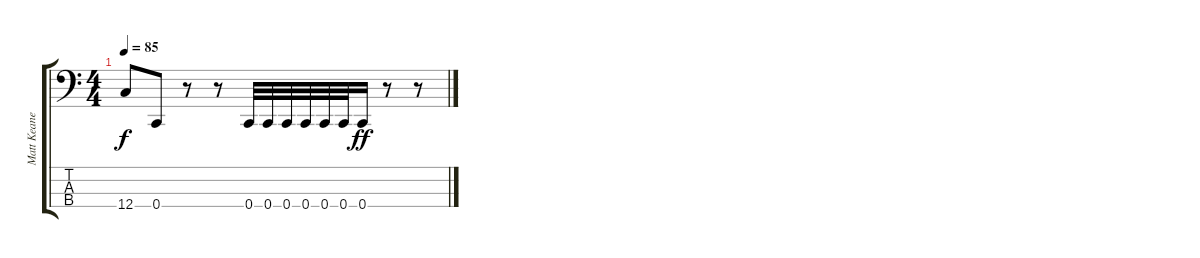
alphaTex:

\track ("Matt Keane" "Matt Keane") {instrument electricbassfinger}
\staff {score tabs}
\tuning (F2 C2 G1 C1) {hide}
\ts (4 4)
\tempo 85
\clef f4
\ks c
12.4.8{dy f} 0.4.8 r.8 r.8 0.4.32 0.4.32 0.4.32 0.4.32 0.4.32 0.4.32 0.4.16{dy ff} r.8 r.8
